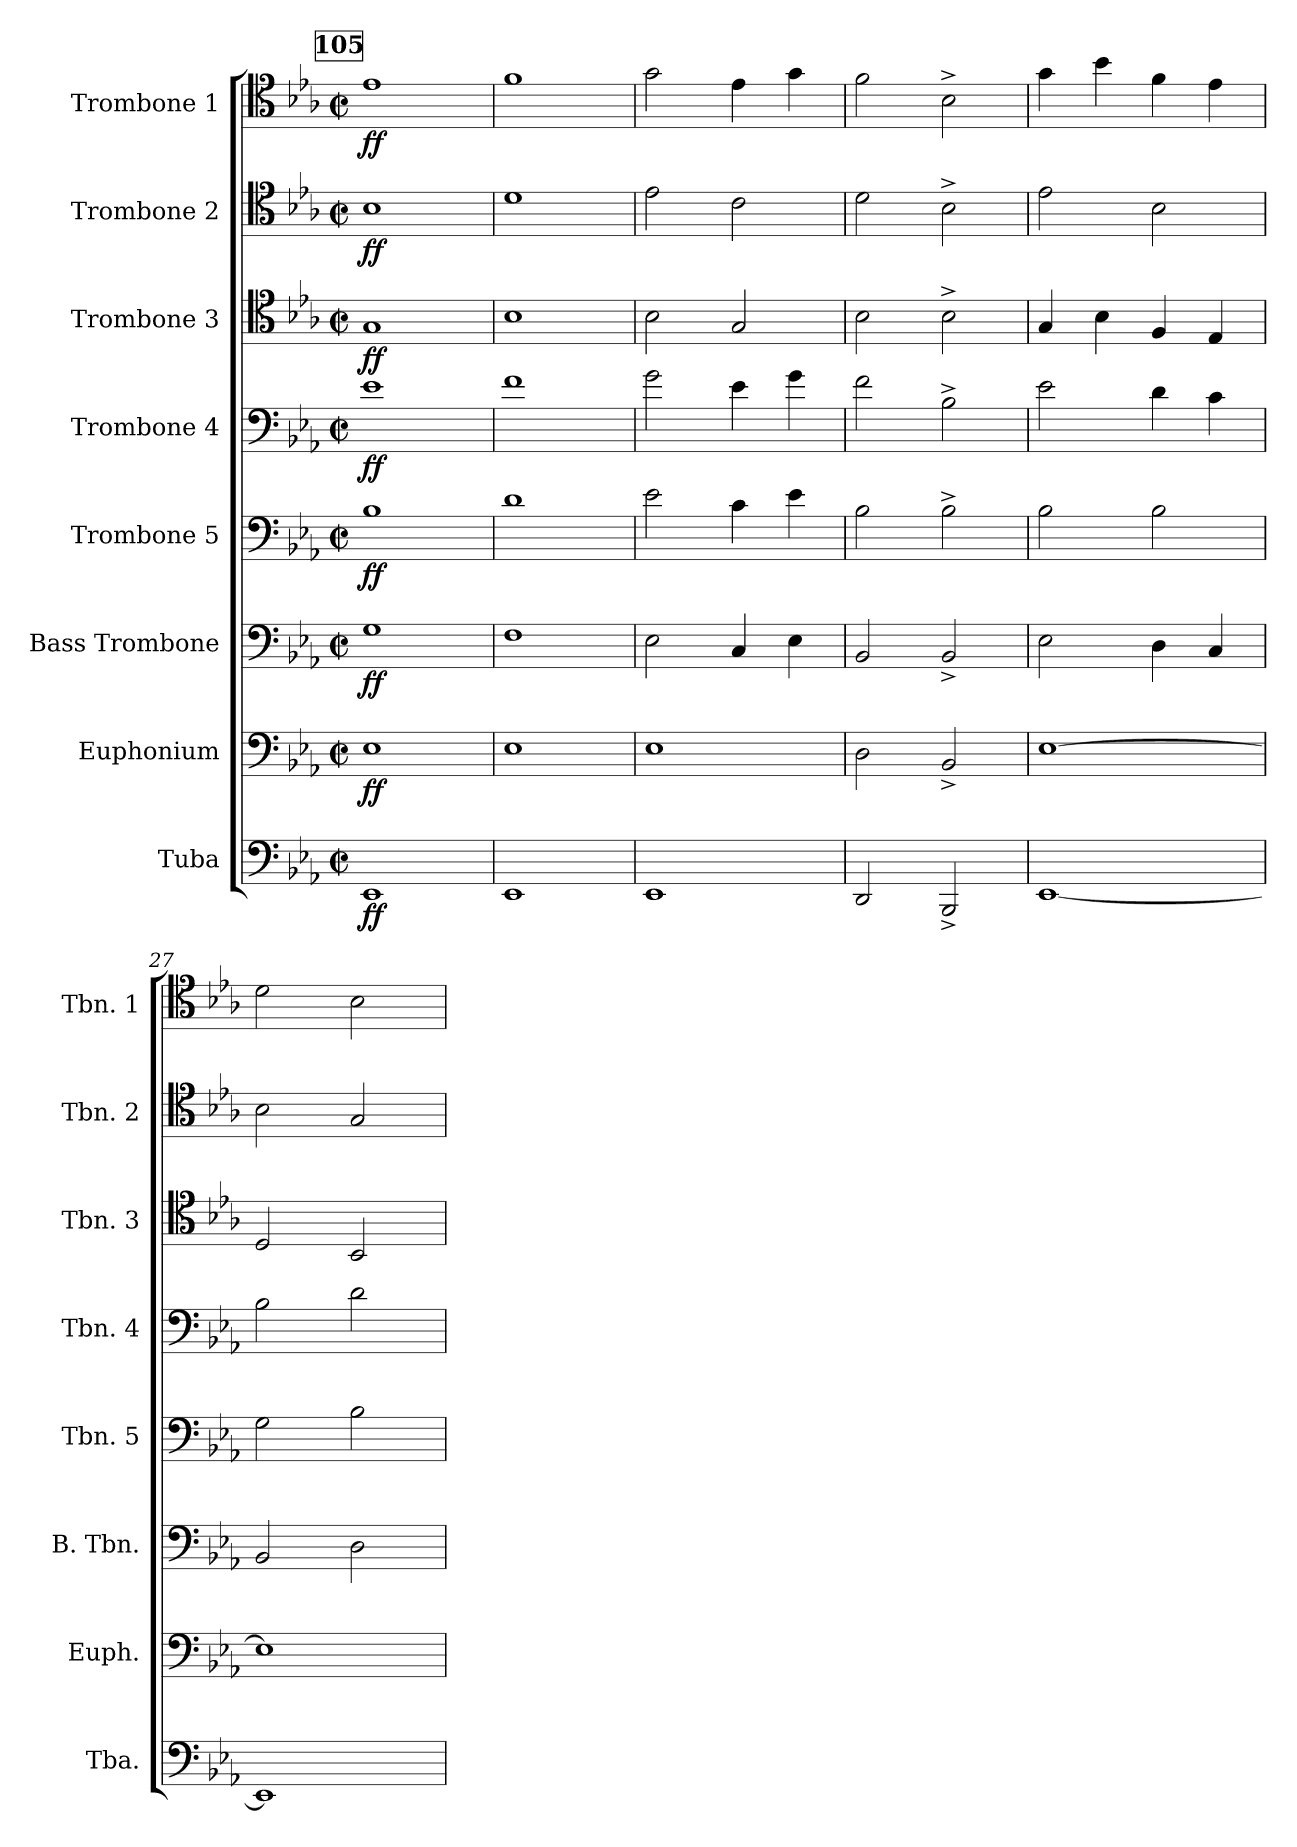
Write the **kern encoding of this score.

**kern	**dynam	**kern	**dynam	**kern	**dynam	**kern	**dynam	**kern	**dynam	**kern	**dynam	**kern	**dynam	**kern	**dynam
*part8	*part8	*part7	*part7	*part6	*part6	*part5	*part5	*part4	*part4	*part3	*part3	*part2	*part2	*part1	*part1
*staff8	*staff8	*staff7	*staff7	*staff6	*staff6	*staff5	*staff5	*staff4	*staff4	*staff3	*staff3	*staff2	*staff2	*staff1	*staff1
*I"Tuba	*	*I"Euphonium	*	*I"Bass Trombone	*	*I"Trombone 5	*	*I"Trombone 4	*	*I"Trombone 3	*	*I"Trombone 2	*	*I"Trombone 1	*
*I'Tba.	*	*I'Euph.	*	*I'B. Tbn.	*	*I'Tbn. 5	*	*I'Tbn. 4	*	*I'Tbn. 3	*	*I'Tbn. 2	*	*I'Tbn. 1	*
!!LO:PB:g=z
*clefF4	*	*clefF4	*	*clefF4	*	*clefF4	*	*clefF4	*	*clefC4	*	*clefC4	*	*clefC4	*
*k[b-e-a-]	*	*k[b-e-a-]	*	*k[b-e-a-]	*	*k[b-e-a-]	*	*k[b-e-a-]	*	*k[b-e-a-]	*	*k[b-e-a-]	*	*k[b-e-a-]	*
*M2/2	*	*M2/2	*	*M2/2	*	*M2/2	*	*M2/2	*	*M2/2	*	*M2/2	*	*M2/2	*
*met(c|)	*	*met(c|)	*	*met(c|)	*	*met(c|)	*	*met(c|)	*	*met(c|)	*	*met(c|)	*	*met(c|)	*
!!LO:REH:place=s1:a:B:fs=14:t=105
=22	=22	=22	=22	=22	=22	=22	=22	=22	=22	=22	=22	=22	=22	=22	=22
!	!LO:DY:b	!	!LO:DY:b	!	!LO:DY:b	!	!LO:DY:b	!	!LO:DY:b	!	!LO:DY:b	!	!LO:DY:b	!	!LO:DY:b
1EE-	ff	1E-	ff	1G	ff	1B-	ff	1e-	ff	1G	ff	1B-	ff	1e-	ff
=23	=23	=23	=23	=23	=23	=23	=23	=23	=23	=23	=23	=23	=23	=23	=23
1EE-	.	1E-	.	1F	.	1d	.	1f	.	1B-	.	1d	.	1f	.
=24	=24	=24	=24	=24	=24	=24	=24	=24	=24	=24	=24	=24	=24	=24	=24
1EE-	.	1E-	.	2E-\	.	2e-\	.	2g\	.	2B-\	.	2e-\	.	2g\	.
.	.	.	.	4C/	.	4c\	.	4e-\	.	2G/	.	2c\	.	4e-\	.
.	.	.	.	4E-\	.	4e-\	.	4g\	.	.	.	.	.	4g\	.
=25	=25	=25	=25	=25	=25	=25	=25	=25	=25	=25	=25	=25	=25	=25	=25
2DD/	.	2D\	.	2BB-/	.	2B-\	.	2f\	.	2B-\	.	2d\	.	2f\	.
2BBB-^/	.	2BB-^/	.	2BB-^/	.	2B-^\	.	2B-^\	.	2B-^\	.	2B-^\	.	2B-^\	.
=26	=26	=26	=26	=26	=26	=26	=26	=26	=26	=26	=26	=26	=26	=26	=26
[1EE-	.	[1E-	.	2E-\	.	2B-\	.	2e-\	.	4G/	.	2e-\	.	4g\	.
.	.	.	.	.	.	.	.	.	.	4B-\	.	.	.	4b-\	.
.	.	.	.	4D\	.	2B-\	.	4d\	.	4F/	.	2B-\	.	4f\	.
.	.	.	.	4C/	.	.	.	4c\	.	4E-/	.	.	.	4e-\	.
=27	=27	=27	=27	=27	=27	=27	=27	=27	=27	=27	=27	=27	=27	=27	=27
1EE-]	.	1E-]	.	2BB-/	.	2G\	.	2B-\	.	2D/	.	2B-\	.	2d\	.
.	.	.	.	2D\	.	2B-\	.	2d\	.	2BB-/	.	2G/	.	2B-\	.
=	=	=	=	=	=	=	=	=	=	=	=	=	=	=	=
*-	*-	*-	*-	*-	*-	*-	*-	*-	*-	*-	*-	*-	*-	*-	*-
